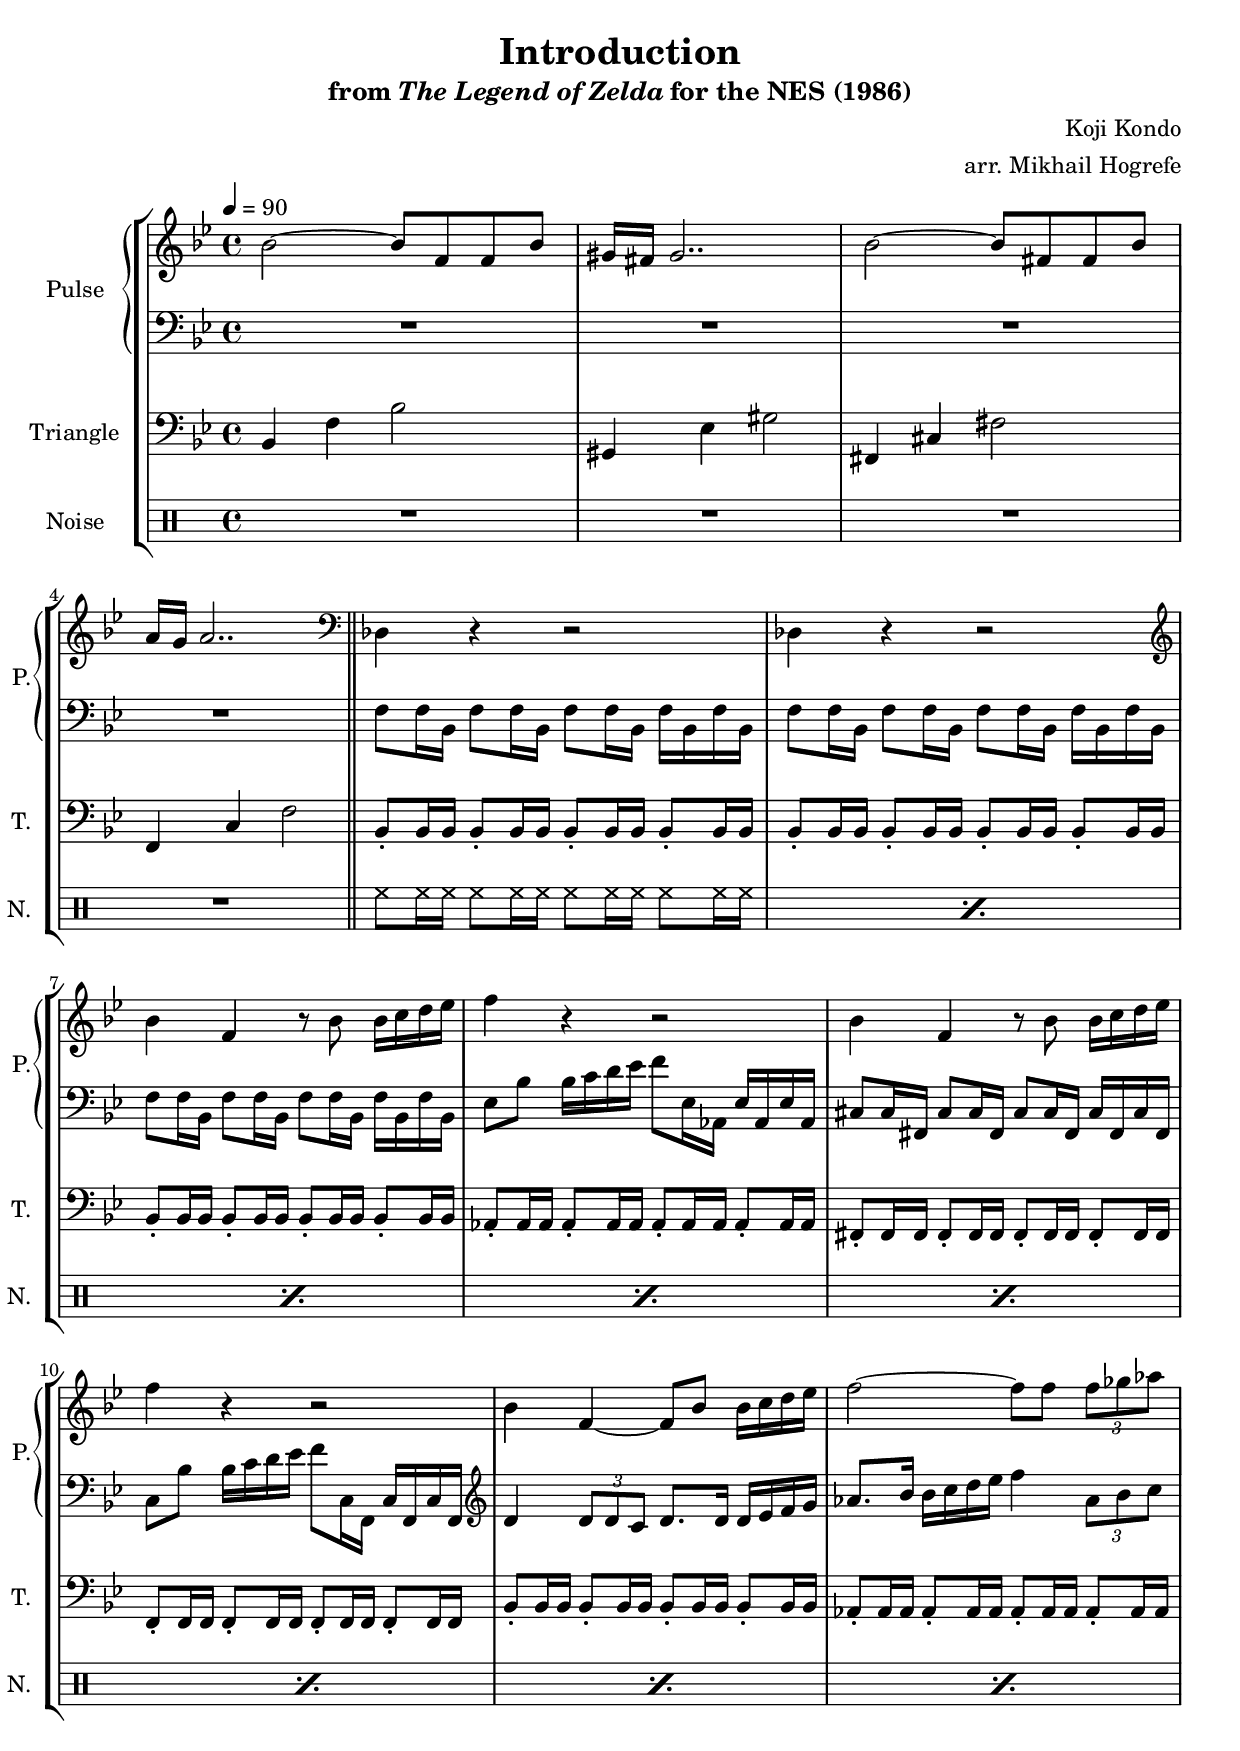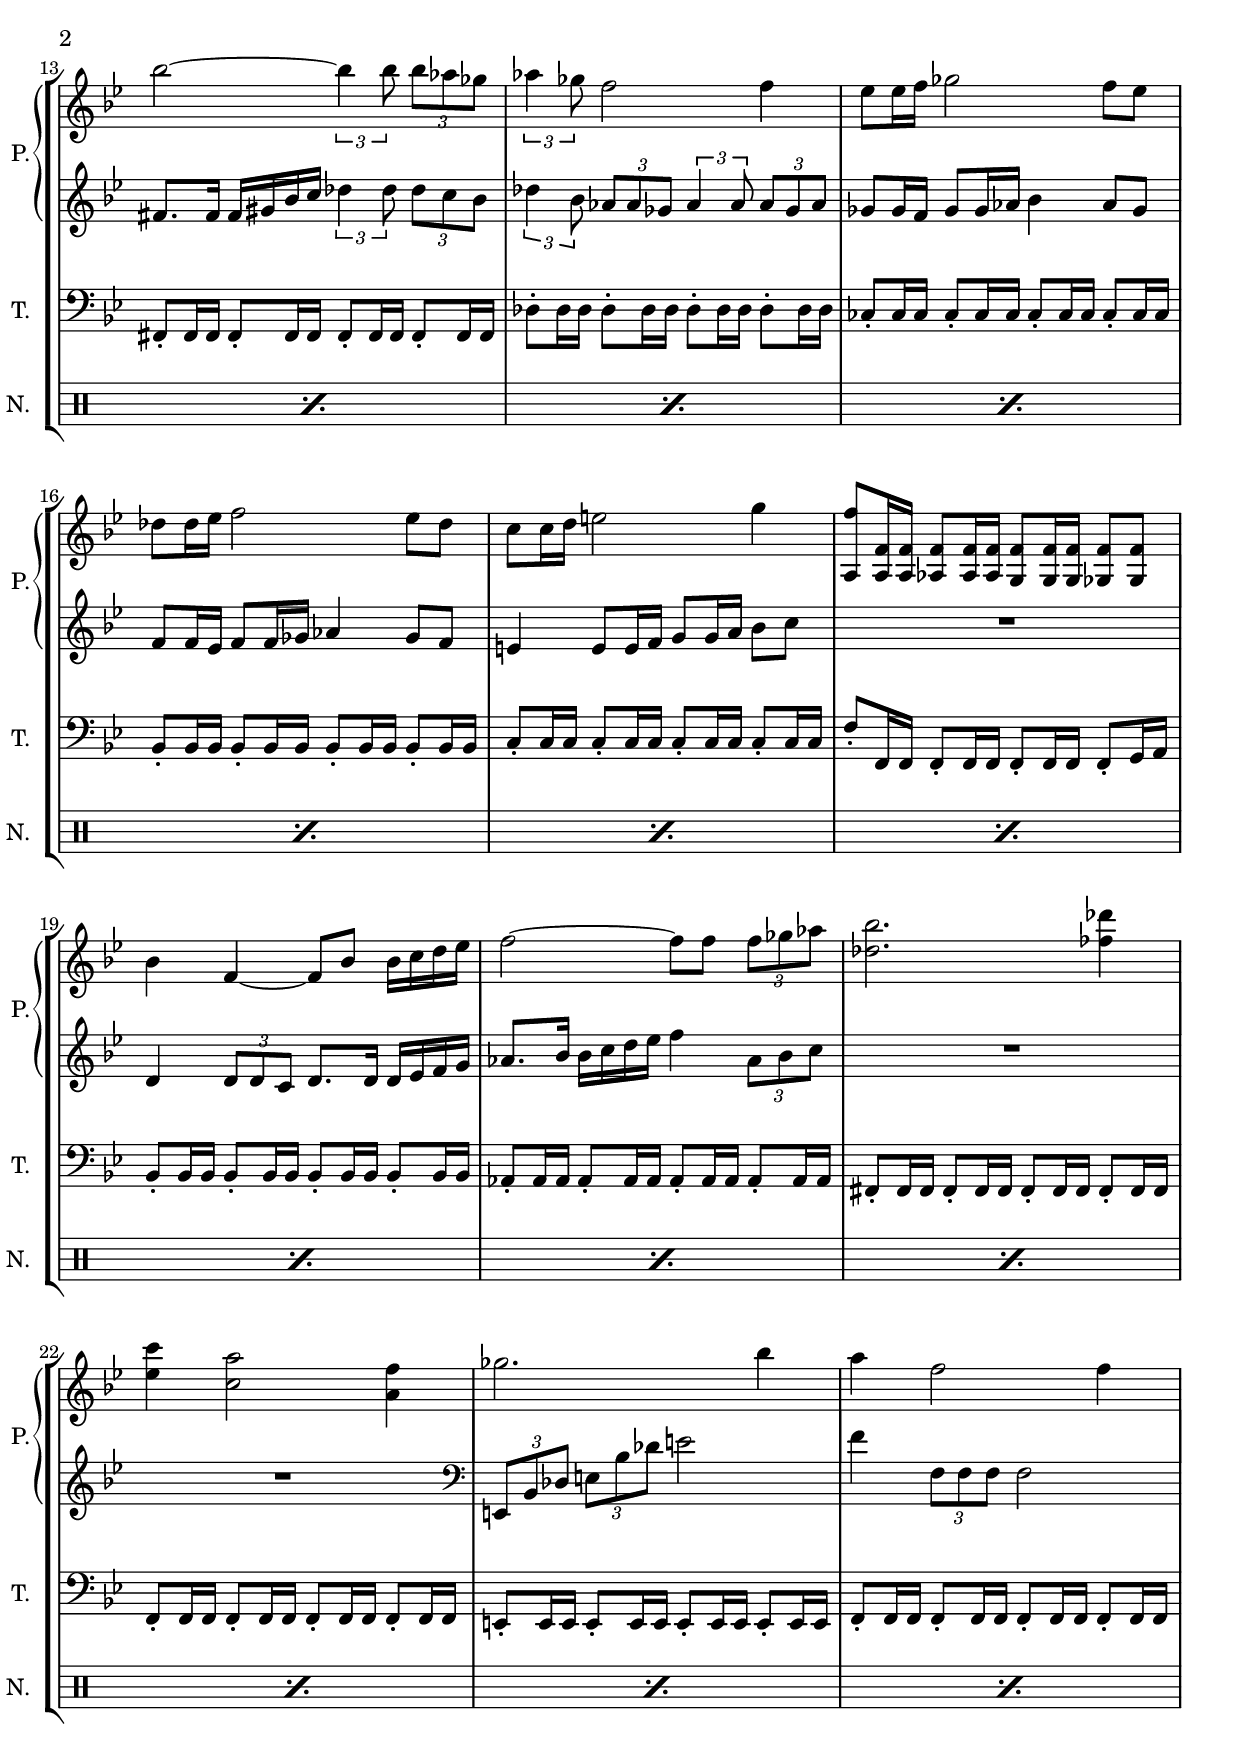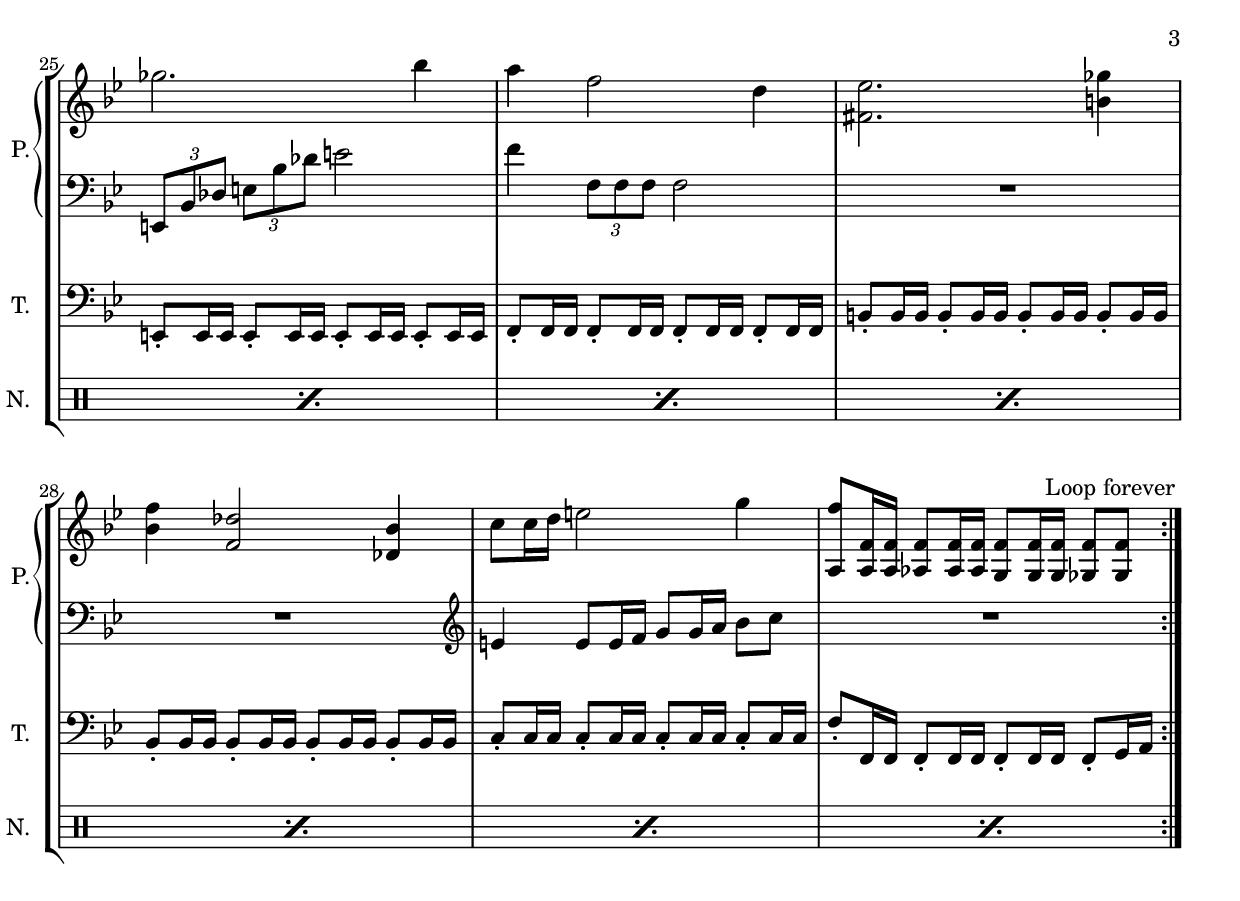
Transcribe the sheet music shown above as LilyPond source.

\version "2.22.0"

\book {
    \header {
        title = "Introduction"
        subtitle = \markup { "from" {\italic "The Legend of Zelda"} "for the NES (1986)" }
        composer = "Koji Kondo"
        arranger = "arr. Mikhail Hogrefe"
    }

    \score {
        {
            \new StaffGroup <<
                \new GrandStaff <<
                    \set GrandStaff.instrumentName = "Pulse"
                    \set GrandStaff.shortInstrumentName = "P."
                    \new Staff \relative c'' {
\key bes \major
\tempo 4 = 90
                        \repeat volta 2 {
bes2 ~ bes8 f f bes |
gis16 fis gis2.. |
bes2 ~ bes8 fis fis bes |
a16 g a2.. |
\bar "||"
\clef bass
des,,4 r r2 |
des4 r r2 |
\clef treble
bes''4 f r8 bes bes16 c d ees |
f4 r r2 |
bes,4 f r8 bes bes16 c d ees |
f4 r r2 |
bes,4 f ~ f8 bes bes16 c d ees |
f2 ~ f8 f \tuplet 3/2 { f8 ges aes } |
bes2 ~ \tuplet 3/2 { bes4 bes8 } \tuplet 3/2 { bes8 aes ges } |
\tuplet 3/2 { aes4 ges8 } f2 f4 |
ees8 ees16 f ges2 f8 ees |
des8 des16 ees f2 ees8 des |
c8 c16 d e2 g4 |
<a,, f''>8 <a f'>16 16 <aes f'>8 16 16 <g f'>8 16 16 <ges f'>8 8 |
bes'4 f ~ f8 bes bes16 c d ees |
f2 ~ f8 f \tuplet 3/2 { f8 ges aes } |
<des, bes'>2. <fes des'>4 |
<ees c'>4 <c a'>2 <a f'>4 |
ges'2. bes4 |
a4 f2 f4 |
ges2. bes4 |
a4 f2 d4 |
<fis, ees'>2. <b ges'>4 |
<bes f'>4 <f des'>2 <des bes'>4 |
c'8 c16 d e2 g4 |
<a,, f''>8 <a f'>16 16 <aes f'>8 16 16 <g f'>8 16 16 <ges f'>8 8 |
                        }
\once \override Score.RehearsalMark.self-alignment-X = #RIGHT
\mark \markup { \fontsize #-2 "Loop forever" }
                    }

                    \new Staff \relative c {
\key bes \major
\clef bass
R1*4
f8 f16 bes, f'8 f16 bes, f'8 f16 bes, f' bes, f' bes, |
f'8 f16 bes, f'8 f16 bes, f'8 f16 bes, f' bes, f' bes, |
f'8 f16 bes, f'8 f16 bes, f'8 f16 bes, f' bes, f' bes, |
ees8 bes' bes16 c d ees f8 ees,16 aes, ees' aes, ees' aes, |
cis8 cis16 fis, cis'8 cis16 fis, cis'8 cis16 fis, cis' fis, cis' fis, |
c'8 bes' bes16 c d ees f8 c,16 f, c' f, c' f, |
\clef treble
d''4 \tuplet 3/2 { d8 d c } d8. d16 d ees f g |
aes8. bes16 bes c d ees f4 \tuplet 3/2 { aes,8 bes c } |
fis,8. fis16 fis gis bes c \tuplet 3/2 { des4 des8 } \tuplet 3/2 { des8 c bes } |
\tuplet 3/2 { des4 bes8 } \tuplet 3/2 { aes8 aes ges } \tuplet 3/2 { aes4 aes8 } \tuplet 3/2 { aes8 ges aes } |
ges8 ges16 f ges8 ges16 aes bes4 aes8 ges |
f8 f16 ees f8 f16 ges aes4 ges8 f |
e4 e8 e16 f g8 g16 a bes8 c |
R1 |
d,4 \tuplet 3/2 { d8 d c } d8. d16 d ees f g |
aes8. bes16 bes c d ees f4 \tuplet 3/2 { aes,8 bes c } |
R1*2
\clef bass
\tuplet 3/2 { e,,,8 bes' des } \tuplet 3/2 { e8 bes' des } e2 |
f4 \tuplet 3/2 { f,8 f f } f2
\tuplet 3/2 { e,8 bes' des } \tuplet 3/2 { e8 bes' des } e2 |
f4 \tuplet 3/2 { f,8 f f } f2
R1*2
\clef treble
e'4 e8 e16 f g8 g16 a bes8 c |
R1 |
                    }
                >>

                \new Staff \relative c {
                    \set Staff.instrumentName = "Triangle"
                    \set Staff.shortInstrumentName = "T."
\key bes \major
\clef bass
bes4 f' bes2 |
gis,4 ees' gis2 |
fis,4 cis' fis2 |
f,4 c' f2 |
bes,8-. bes16 bes bes8-. bes16 bes bes8-. bes16 bes bes8-. bes16 bes |
bes8-. bes16 bes bes8-. bes16 bes bes8-. bes16 bes bes8-. bes16 bes |
bes8-. bes16 bes bes8-. bes16 bes bes8-. bes16 bes bes8-. bes16 bes |
aes8-. aes16 aes aes8-. aes16 aes aes8-. aes16 aes aes8-. aes16 aes |
fis8-. fis16 fis fis8-. fis16 fis fis8-. fis16 fis fis8-. fis16 fis |
f8-. f16 f f8-. f16 f f8-. f16 f f8-. f16 f |
bes8-. bes16 bes bes8-. bes16 bes bes8-. bes16 bes bes8-. bes16 bes |
aes8-. aes16 aes aes8-. aes16 aes aes8-. aes16 aes aes8-. aes16 aes |
fis8-. fis16 fis fis8-. fis16 fis fis8-. fis16 fis fis8-. fis16 fis |
des'8-. des16 des des8-. des16 des des8-. des16 des des8-. des16 des |
ces8-. ces16 ces ces8-. ces16 ces ces8-. ces16 ces ces8-. ces16 ces |
bes8-. bes16 bes bes8-. bes16 bes bes8-. bes16 bes bes8-. bes16 bes |
c8-. c16 c c8-. c16 c c8-. c16 c c8-. c16 c |
f8-. f,16 f f8-. f16 f f8-. f16 f f8-. g16 a |
bes8-. bes16 bes bes8-. bes16 bes bes8-. bes16 bes bes8-. bes16 bes |
aes8-. aes16 aes aes8-. aes16 aes aes8-. aes16 aes aes8-. aes16 aes |
fis8-. fis16 fis fis8-. fis16 fis fis8-. fis16 fis fis8-. fis16 fis |
f8-. f16 f f8-. f16 f f8-. f16 f f8-. f16 f |
e8-. e16 e e8-. e16 e e8-. e16 e e8-. e16 e |
f8-. f16 f f8-. f16 f f8-. f16 f f8-. f16 f |
e8-. e16 e e8-. e16 e e8-. e16 e e8-. e16 e |
f8-. f16 f f8-. f16 f f8-. f16 f f8-. f16 f |
b8-. b16 b b8-. b16 b b8-. b16 b b8-. b16 b |
bes8-. bes16 bes bes8-. bes16 bes bes8-. bes16 bes bes8-. bes16 bes |
c8-. c16 c c8-. c16 c c8-. c16 c c8-. c16 c |
f8-. f,16 f f8-. f16 f f8-. f16 f f8-. g16 a |
                }

                \new DrumStaff {
                    \drummode {
                        \set Staff.instrumentName="Noise"
                        \set Staff.shortInstrumentName="N."
R1*4
\repeat percent 26 { hh8 hh16 hh hh8 hh16 hh hh8 hh16 hh hh8 hh16 hh | }
                    }
                }
            >>
        }
        \layout {
            \context {
                \Staff
                \RemoveEmptyStaves
            }
            \context {
                \DrumStaff
                \RemoveEmptyStaves
            }
        }
    }
}
